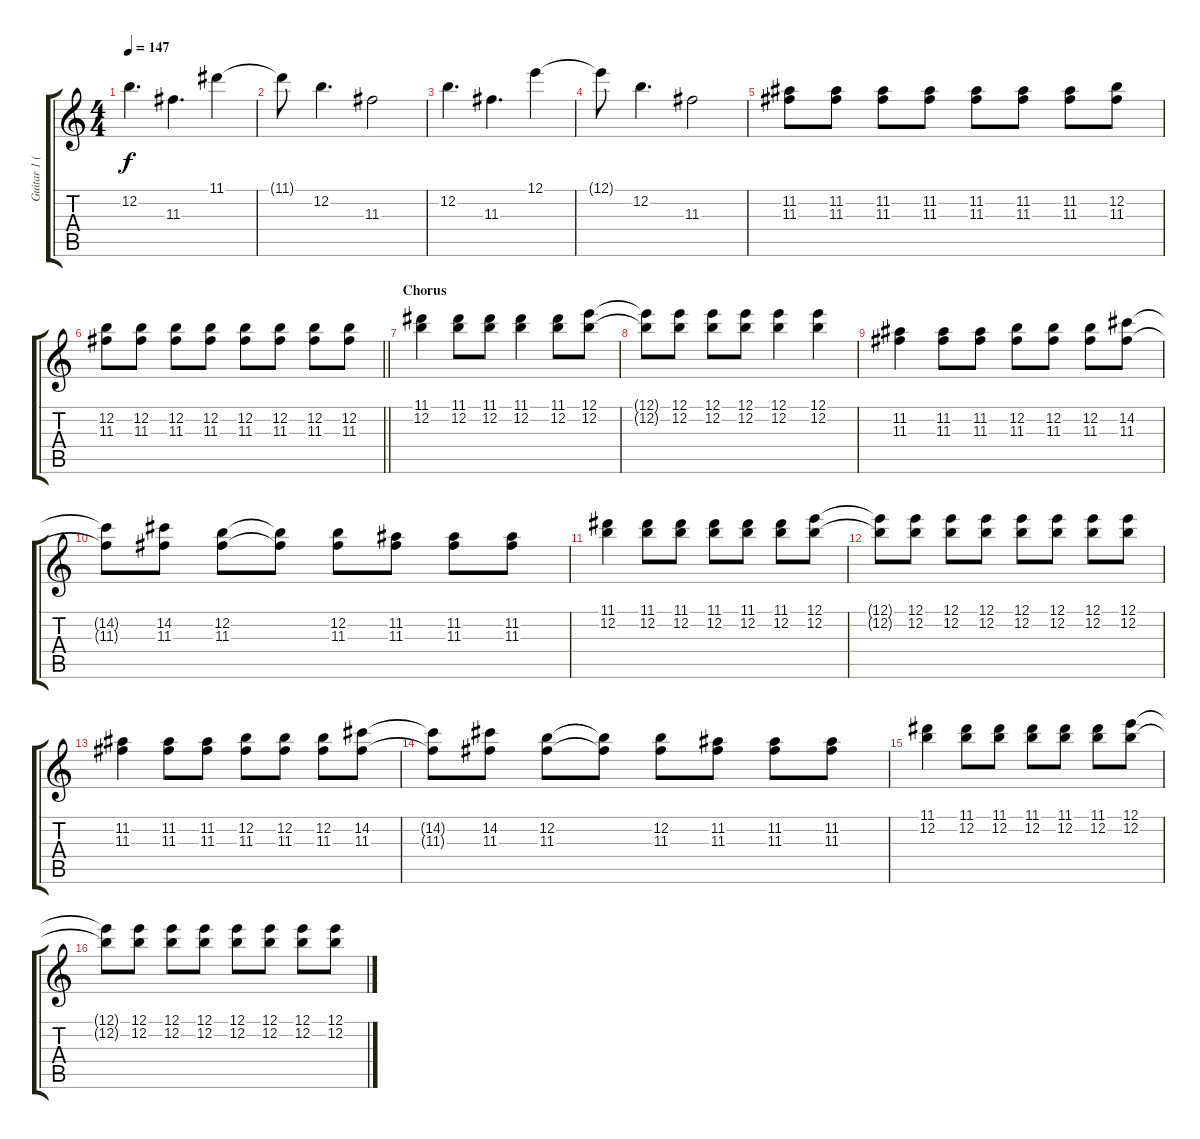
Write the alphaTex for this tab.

\track ("Guitar 1 (Kita)" "Guitar 1 (") {instrument acousticguitarnylon}
\staff {score tabs}
\tuning (E4 B3 G3 D3 A2 E2) {hide}
\ts (4 4)
\tempo 147
\clef g2
\ks c
12.2.4{d dy f} 11.3.4{d} 11.1.4 |
11.1{t}.8 12.2.4{d} 11.3.2 |
12.2.4{d} 11.3.4{d} 12.1.4 |
12.1{t}.8 12.2.4{d} 11.3.2 |
(11.2 11.3).8{instrument overdrivenguitar} (11.2 11.3).8 (11.2 11.3).8 (11.2 11.3).8 (11.2 11.3).8 (11.2 11.3).8 (11.2 11.3).8 (12.2 11.3).8 |
\barLineRight lightlight
(12.2 11.3).8 (12.2 11.3).8 (12.2 11.3).8 (12.2 11.3).8 (12.2 11.3).8 (12.2 11.3).8 (12.2 11.3).8 (12.2 11.3).8 |
\section ("" "Chorus")
(11.1 12.2).4 (11.1 12.2).8 (11.1 12.2).8 (11.1 12.2).4 (11.1 12.2).8 (12.1 12.2).8 |
(12.1{t} 12.2{t}).8 (12.1 12.2).8 (12.1 12.2).8 (12.1 12.2).8 (12.1 12.2).4 (12.1 12.2).4 |
(11.2 11.3).4 (11.2 11.3).8 (11.2 11.3).8 (12.2 11.3).8 (12.2 11.3).8 (12.2 11.3).8 (14.2 11.3).8 |
(14.2{t} 11.3{t}).8 (14.2 11.3).8 (12.2 11.3).8 (12.2{t} 11.3{t}).8 (12.2 11.3).8 (11.2 11.3).8 (11.2 11.3).8 (11.2 11.3).8 |
(11.1 12.2).4 (11.1 12.2).8 (11.1 12.2).8 (11.1 12.2).8 (11.1 12.2).8 (11.1 12.2).8 (12.1 12.2).8 |
(12.1{t} 12.2{t}).8 (12.1 12.2).8 (12.1 12.2).8 (12.1 12.2).8 (12.1 12.2).8 (12.1 12.2).8 (12.1 12.2).8 (12.1 12.2).8 |
(11.2 11.3).4 (11.2 11.3).8 (11.2 11.3).8 (12.2 11.3).8 (12.2 11.3).8 (12.2 11.3).8 (14.2 11.3).8 |
(14.2{t} 11.3{t}).8 (14.2 11.3).8 (12.2 11.3).8 (12.2{t} 11.3{t}).8 (12.2 11.3).8 (11.2 11.3).8 (11.2 11.3).8 (11.2 11.3).8 |
(11.1 12.2).4 (11.1 12.2).8 (11.1 12.2).8 (11.1 12.2).8 (11.1 12.2).8 (11.1 12.2).8 (12.1 12.2).8 |
(12.1{t} 12.2{t}).8 (12.1 12.2).8 (12.1 12.2).8 (12.1 12.2).8 (12.1 12.2).8 (12.1 12.2).8 (12.1 12.2).8 (12.1 12.2).8
